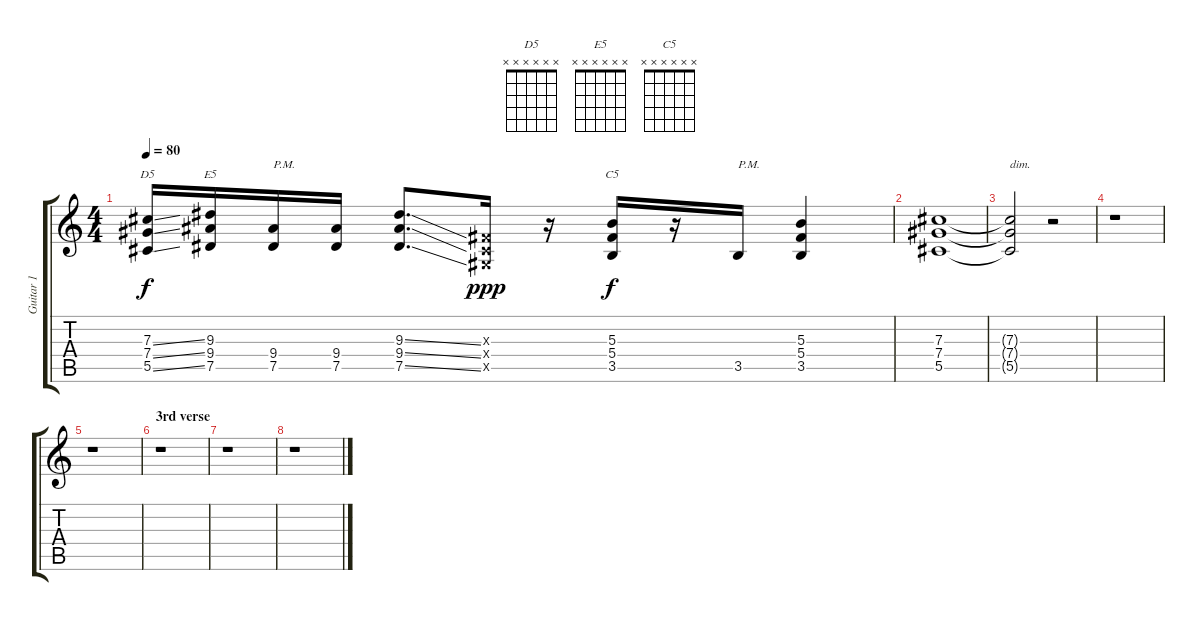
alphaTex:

\track ("Guitar 1" "Guitar 1") {instrument overdrivenguitar}
\staff {score tabs}
\tuning (Eb4 Bb3 Gb3 Db3 Ab2 Eb2) {hide}
\chord ("D5" x x x x x x)
\chord ("E5" x x x x x x)
\chord ("C5" x x x x x x)
\ts (4 4)
\tempo 80
\clef g2
\ks c
(7.3{ss} 7.4{ss} 5.5{ss}).16{ch "D5" dy f} (9.3 9.4 7.5).16{ch "E5"} (9.4 7.5).16{txt "P.M."} (9.4 7.5).16 (9.3{ss} 9.4{ss} 7.5{ss}).8{d} (0.3{x} 0.4{x} 0.5{x}).16{dy ppp} r.16 (5.3 5.4 3.5).16{ch "C5" dy f} r.16 3.5.16{txt "P.M."} (5.3 5.4 3.5).4 |
(7.3 7.4 5.5).1{volume 0} |
(7.3{t} 7.4{t} 5.5{t}).2{txt "dim."} r.2 |
r.1 |
r.1 |
\section ("" "3rd verse")
r.1 |
r.1 |
r.1
